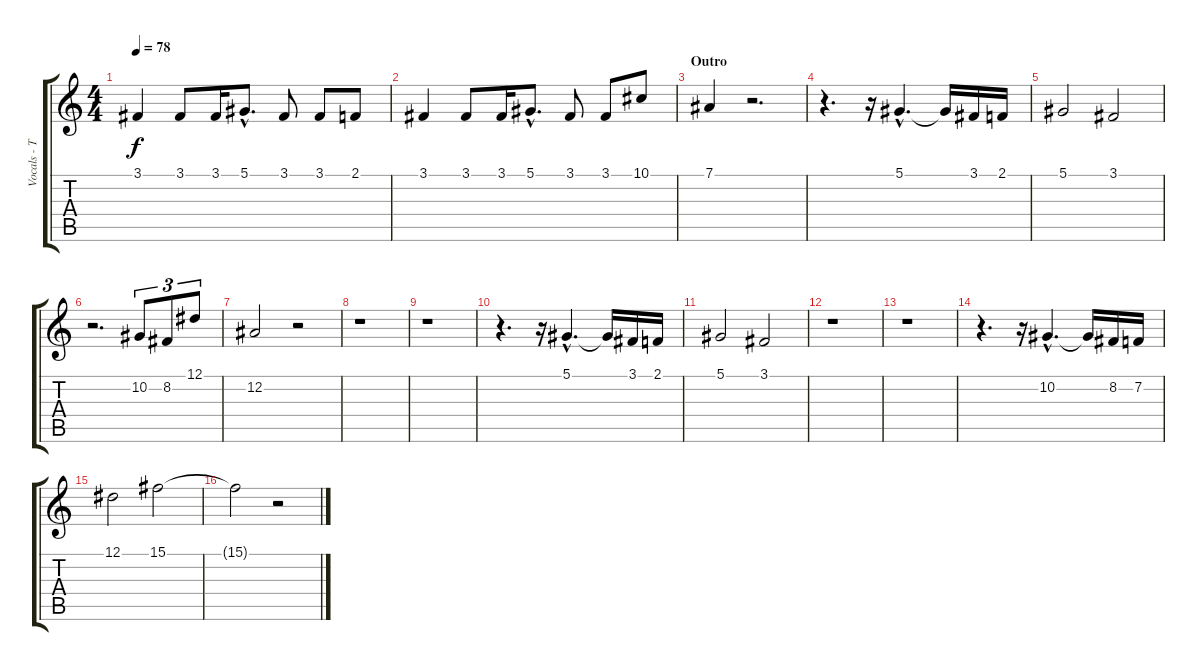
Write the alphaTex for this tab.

\track ("Vocals - Timo Kotipelto" "Vocals - T") {instrument voiceoohs}
\staff {score tabs}
\tuning (Eb4 Bb3 Gb3 Db3 Ab2 Eb2) {hide}
\ts (4 4)
\tempo 78
\clef g2
\ks c
3.1.4{dy f} 3.1.8 3.1.16 5.1{hac}.8{d} 3.1.8 3.1.8 2.1.8 |
3.1.4 3.1.8 3.1.16 5.1{hac}.8{d} 3.1.8 3.1.8 10.1.8 |
\section ("" "Outro")
7.1.4 r.2{d} |
r.4{d} r.16 5.1{hac}.4{d} 5.1{t}.16 3.1.16 2.1.16 |
5.1.2 3.1.2 |
r.2{d} 10.2.8{tu (3 2)} 8.2.8{tu (3 2)} 12.1.8{tu (3 2)} |
12.2.2 r.2 |
r.1{volume 9} |
r.1 |
r.4{d} r.16 5.1{hac}.4{d} 5.1{t}.16 3.1.16 2.1.16 |
5.1.2 3.1.2 |
r.1{volume 7} |
r.1 |
r.4{d} r.16 10.2{hac}.4{d} 10.2{t}.16 8.2.16 7.2.16 |
12.1.2 15.1.2 |
15.1{t}.2{volume 4} r.2
